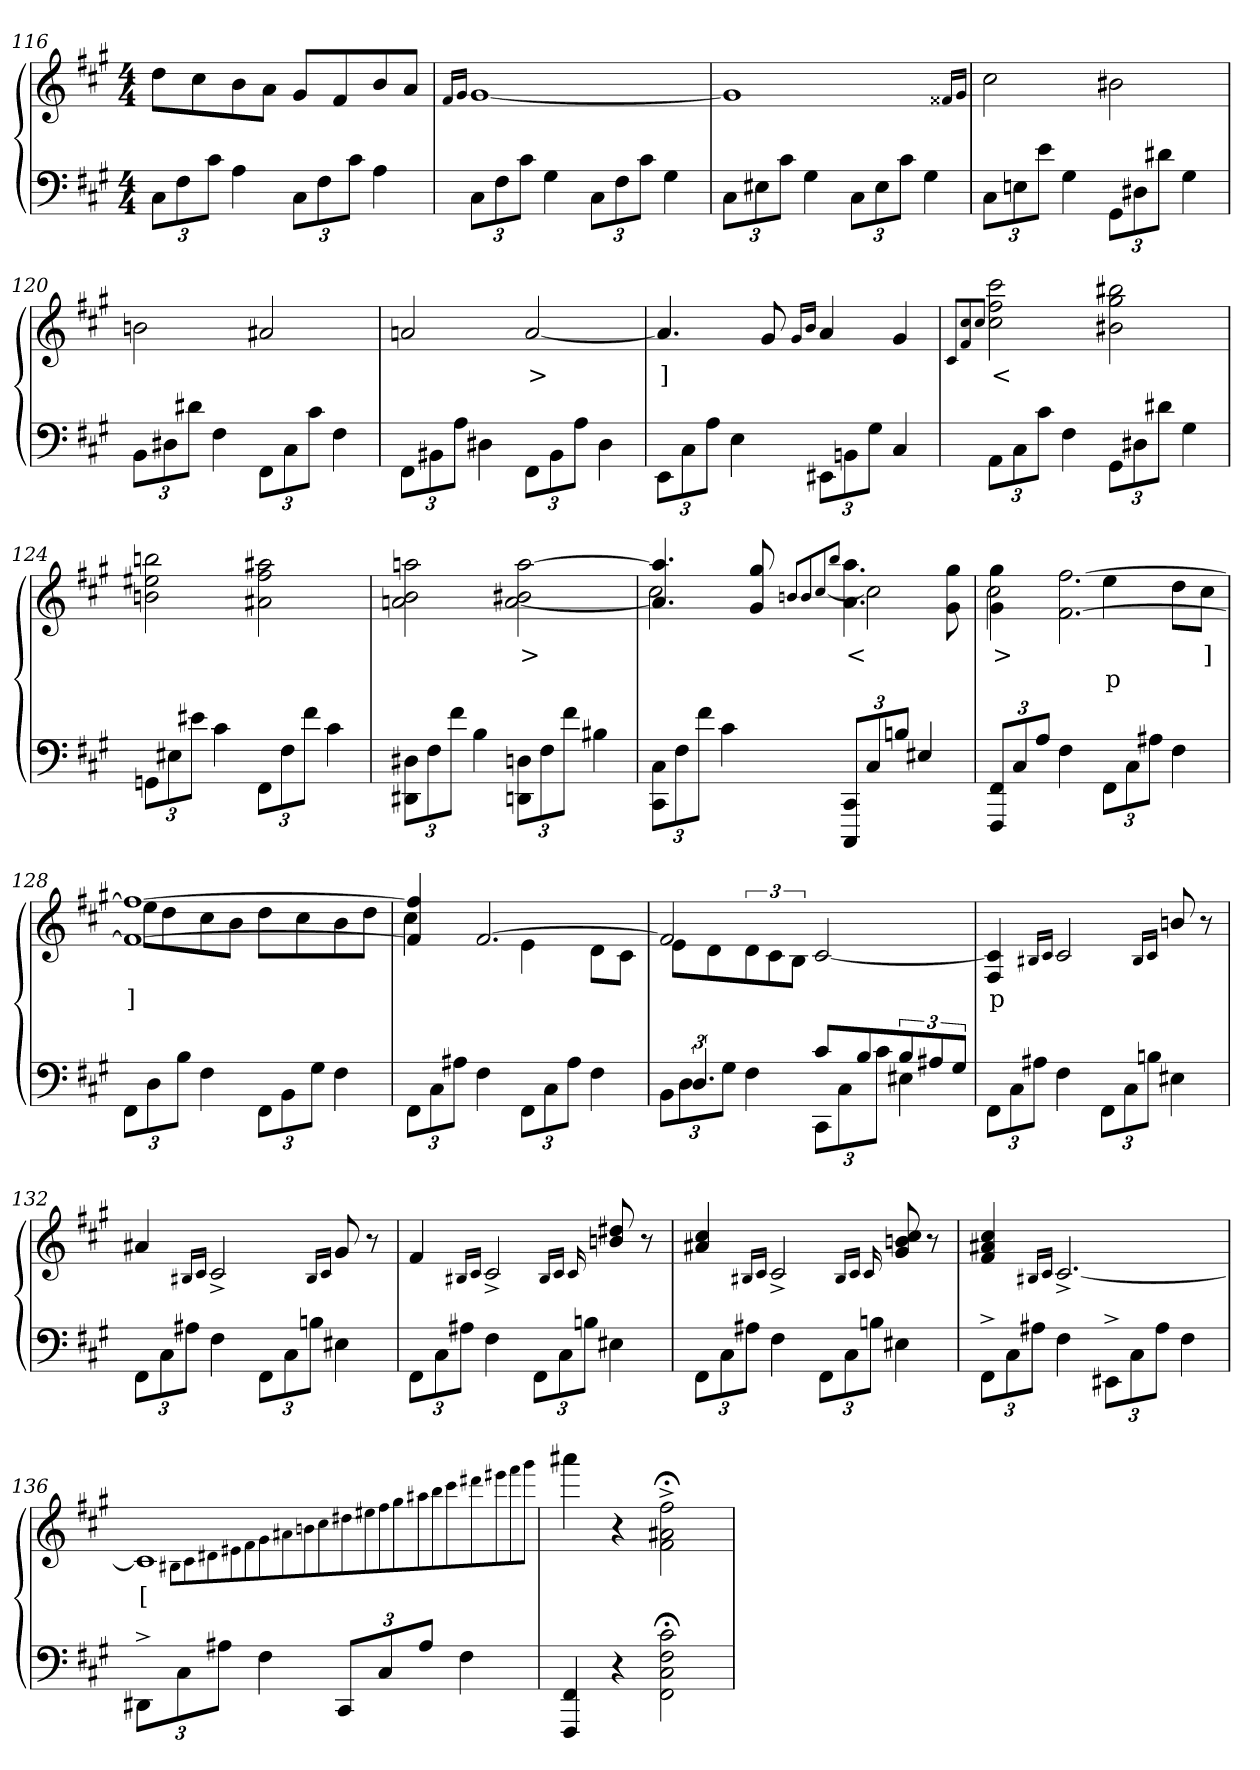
**kern	**kern	**text	**text
*part2	*part1	*part1	*part1
*staff2	*staff1	*staff1	*staff1
*clefF4	*clefG2	*	*
*k[f#c#g#]	*k[f#c#g#]	*	*
*M4/4	*M4/4	*	*
=116	=116	=116	=116
12C#L	8ddL	.	.
12F#	.	.	.
.	8cc#	.	.
12c#J	.	.	.
4A	8b	.	.
.	8aJ	.	.
12C#L	8g#L	.	.
12F#	.	.	.
.	8f#	.	.
12c#J	.	.	.
4A	8b	.	.
.	8aJ	.	.
=117	=117	=117	=117
.	16qf#/LL	.	.
.	16qg#/JJ	.	.
12C#L	[1g#	.	.
12F#	.	.	.
12c#J	.	.	.
4G#	.	.	.
12C#L	.	.	.
12F#	.	.	.
12c#J	.	.	.
4G#	.	.	.
=118	=118	=118	=118
12C#L	1g#]	.	.
12E#X	.	.	.
12c#J	.	.	.
4G#	.	.	.
12C#L	.	.	.
12E#	.	.	.
12c#J	.	.	.
4G#	.	.	.
.	16qf##X/LL	.	.
.	16qg#/JJ	.	.
=119	=119	=119	=119
12C#L	2cc#	.	.
12En	.	.	.
12eJ	.	.	.
4G#	.	.	.
12GG#L	2b#X	.	.
12D#X	.	.	.
12d#J	.	.	.
4G#	.	.	.
=120	=120	=120	=120
12BBL	2bn	.	.
12D#X	.	.	.
12d#J	.	.	.
4F#	.	.	.
12FF#L	2a#X	.	.
12C#	.	.	.
12c#J	.	.	.
4F#	.	.	.
=121	=121	=121	=121
12FF#\L	2an	.	.
12BB#X	.	.	.
12AJ	.	.	.
4D#X	.	.	.
12FF#\L	[2a	>	.
12BB#	.	.	.
12AJ	.	.	.
4D#	.	.	.
=122	=122	=122	=122
12EE\L	4.a]	]	.
12C#	.	.	.
12AJ	.	.	.
4E	.	.	.
.	8g#	.	.
.	16qg#/L	.	.
.	16qb/J	.	.
12EE#X\L	4a	.	.
12BBn	.	.	.
12G#J	.	.	.
4C#/	4g#	.	.
=123	=123	=123	=123
.	8qc#/L	.	.
.	8qqcc# 8qqf#	.	.
.	8qcc#J	.	.
12AAL	2ccc# 2ff# 2cc#]	<	.
12C#	.	.	.
12c#J	.	.	.
4F#	.	.	.
12GG#L	2bb#X 2gg# 2b#X	.	.
12D#X	.	.	.
12d#J	.	.	.
4G#	.	.	.
=124	=124	=124	=124
12GGnL	2bbn 2ee#X 2bn	.	.
12E#X	.	.	.
12e#J	.	.	.
4c#	.	.	.
12FF#L	2aa#X 2ff# 2a#X	.	.
12F#	.	.	.
12f#J	.	.	.
4c#	.	.	.
=125	=125	=125	=125
12D#X 12DD#XL	2aan 2b 2an	.	.
12F#	.	.	.
12f#J	.	.	.
4B	.	.	.
12Dn 12DDnL	[2aa 2b#X [2a	>	.
12F#	.	.	.
12f#J	.	.	.
4B#X	.	.	.
=126	=126	=126	=126
*	*^	*	*
12C# 12CC#L	4.aa] 4.a]	2cc#	.	.
12F#	.	.	.	.
12f#J	.	.	.	.
4c#	.	.	.	.
.	8gg# 8g#	.	.	.
.	8qbnL	.	.	.
.	8qb	.	.	.
.	[8qcc#	.	.	.
.	8qbbJ	.	.	.
12CC# 12CCC#L	4.aa\ 4.a	2cc#]	<	.
12C#	.	.	.	.
12BnJ	.	.	.	.
4E#X/	.	.	.	.
.	8gg#\ 8g#	.	.	.
=127	=127	=127	=127	=127
12FF# 12FFF#L	4gg#\ 4g#\	2cc#	>	.
12C#	.	.	.	.
12AJ	.	.	.	.
4F#	[2.ff#\ [2.f#\	.	.	.
12FF#\L	.	4ee	.	p
12C#	.	.	.	.
12A#XJ	.	.	.	.
4F#	.	8ddL	.	.
.	.	8cc#J	]	.
=128	=128	=128	=128	=128
12FF#L	1ff#_ 1f#_	8eeL	]	.
12D	.	.	.	.
.	.	8dd	.	.
12BJ	.	.	.	.
4F#	.	8cc#	.	.
.	.	8bJ	.	.
12FF#\L	.	8ddL	.	.
12BB	.	.	.	.
.	.	8cc#	.	.
12G#J	.	.	.	.
4F#	.	8b	.	.
.	.	8ddJ	.	.
=129	=129	=129	=129	=129
12FF#\L	4ff#] 4f#]	4cc#	.	.
12C#	.	.	.	.
12A#XJ	.	.	.	.
4F#	[2.f#	4ryy	.	.
12FF#\L	.	4e	.	.
12C#	.	.	.	.
12A#J	.	.	.	.
4F#	.	8dL	.	.
.	.	8c#J	.	.
=130	=130	=130	=130	=130
*^	*	*	*	*
12ryy	12BBL	2f#]	8eL	.	.
6.D	12D	.	.	.	.
.	.	.	8d	.	.
.	12G#J	.	.	.	.
.	4F#	.	12d	.	.
6ryy	.	.	12c#	.	.
.	.	.	12BJ	.	.
8c#L	12CC#L	[2c#	2ryy	.	.
.	12C#	.	.	.	.
8B	.	.	.	.	.
.	12c#J	.	.	.	.
12B	4E#X	.	.	.	.
12A#X	.	.	.	.	.
12G#J	.	.	.	.	.
*v	*v	*	*	*	*
*	*v	*v	*	*
=131	=131	=131	=131
12FF#\L	4c#] 4F#	p	.
12C#	.	.	.
12A#XJ	.	.	.
.	16qB#X/LL	.	.
.	16qc#/JJ	.	.
4F#	2c#	.	.
12FF#\L	.	.	.
12C#	.	.	.
12BnJ	.	.	.
.	16qB#/LL	.	.
.	16qc#/JJ	.	.
4E#X	8bn/	.	.
.	8r	.	.
=132	=132	=132	=132
12FF#\L	4a#X	.	.
12C#	.	.	.
12A#XJ	.	.	.
.	16qB#X/LL	.	.
.	16qc#/JJ	.	.
4F#	2c#^>	.	.
12FF#\L	.	.	.
12C#	.	.	.
12BnJ	.	.	.
.	16qB#/LL	.	.
.	16qc#/JJ	.	.
4E#X	8g#	.	.
.	8r	.	.
=133	=133	=133	=133
12FF#\L	4f#	.	.
12C#	.	.	.
12A#XJ	.	.	.
.	16qB#X/LL	.	.
.	16qc#/JJ	.	.
4F#	2c#^>	.	.
12FF#\L	.	.	.
12C#	.	.	.
12BnJ	.	.	.
.	16qB#/LL	.	.
.	16qc#/JJ	.	.
.	16qqc#/	.	.
4E#X	8dd#X/ 8bn/	.	.
.	8r	.	.
=134	=134	=134	=134
12FF#\L	4cc#/ 4a#X/	.	.
12C#\	.	.	.
12A#X\J	.	.	.
.	16qB#X/LL	.	.
.	16qc#/JJ	.	.
4F#	2c#^>	.	.
12FF#\L	.	.	.
12C#	.	.	.
12BnJ	.	.	.
.	16qB#/LL	.	.
.	16qc#/JJ	.	.
.	16qqc#/	.	.
4E#X	8cc# 8bn 8g#	.	.
.	8r	.	.
=135	=135	=135	=135
12FF#^>\L	4cc# 4a#X 4f#	.	.
12C#	.	.	.
12A#XJ	.	.	.
.	16qB#X/LL	.	.
.	16qc#/JJ	.	.
4F#	[2.c#^>	.	.
12EE#X^>\L	.	.	.
12C#	.	.	.
12A#J	.	.	.
4F#	.	.	.
=136	=136	=136	=136
12DD#X^>\L	1c#]	[	.
12C#	.	.	.
12A#XJ	.	.	.
4F#	.	.	.
12CC#/L	.	.	.
12C#/	.	.	.
12A#/J	.	.	.
4F#	.	.	.
.	8qB#X\L	.	.
.	8qc#\	.	.
.	8qd#X\	.	.
.	8qe#X\	.	.
.	8qf#\	.	.
.	8qg#\	.	.
.	8qa#X\	.	.
.	8qbn\	.	.
.	8qcc#\	.	.
.	8qdd#\	.	.
.	8qee#\	.	.
.	8qff#\	.	.
.	8qgg#\	.	.
.	8qaa#\	.	.
.	8qbb\	.	.
.	8qccc#\	.	.
.	8qddd#\	.	.
.	8qeee#\	.	.
.	8qfff#\	.	.
.	8qggg#\J	.	.
=137	=137	=137	=137
4FFF# 4FF#	4aaa#X	.	.
4r	4r	]	.
2c#;< 2F#;< 2C#;< 2FF#;<	2ff#;<^> 2a#;<^> 2f#;<^>	.	.
=	=	=	=
*-	*-	*-	*-
